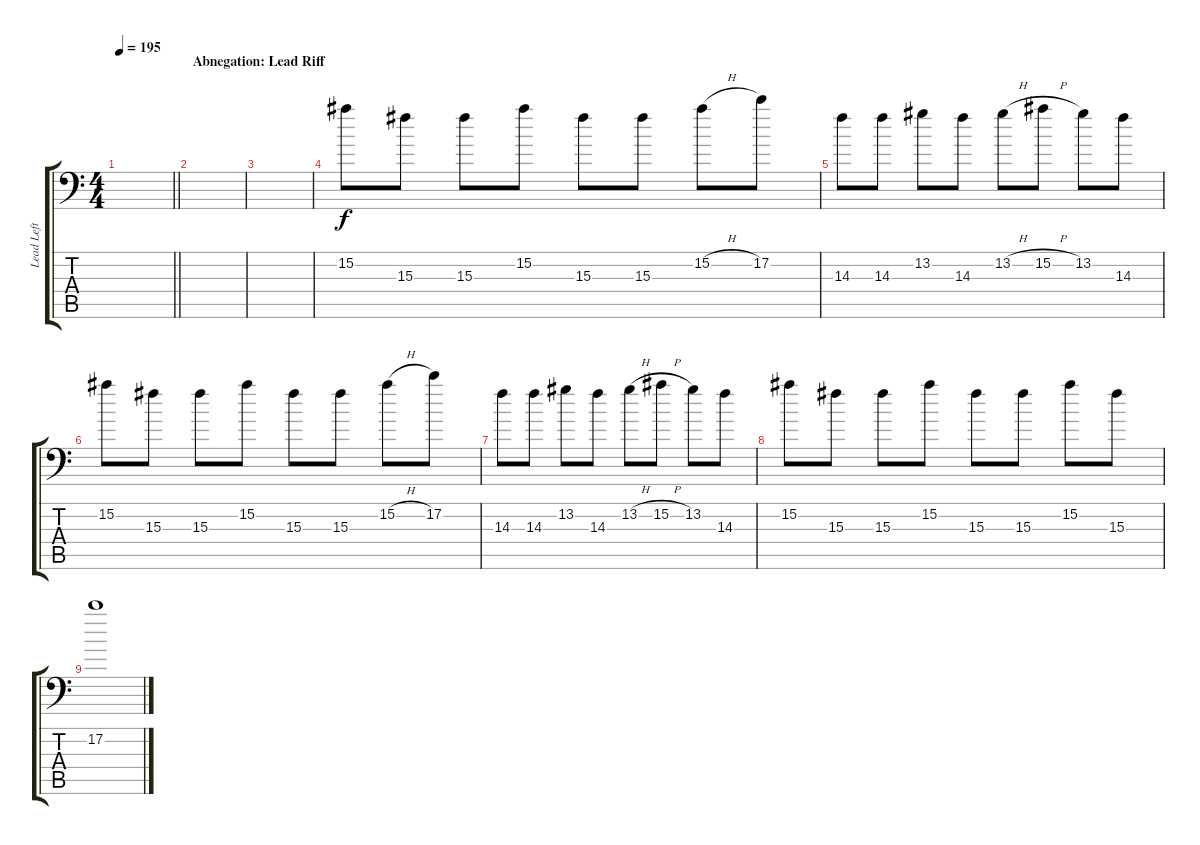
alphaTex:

\track ("Lead Left 2" "Lead Left ") {instrument distortionguitar}
\staff {score tabs}
\tuning (C4 G3 Eb3 Bb2 F2 Bb1) {hide}
\ts (4 4)
\tempo 195
\clef f4
\barLineRight lightlight
\ks c
|
\section ("" "Abnegation: Lead Riff")
|
|
15.2.8 15.3.8 15.3.8 15.2.8 15.3.8 15.3.8 15.2{h}.8 17.2.8 |
14.3.8 14.3.8 13.2.8 14.3.8 13.2{h}.8 15.2{h}.8 13.2.8 14.3.8 |
15.2.8 15.3.8 15.3.8 15.2.8 15.3.8 15.3.8 15.2{h}.8 17.2.8 |
14.3.8 14.3.8 13.2.8 14.3.8 13.2{h}.8 15.2{h}.8 13.2.8 14.3.8 |
15.2.8 15.3.8 15.3.8 15.2.8 15.3.8 15.3.8 15.2.8 15.3.8 |
17.2.1
